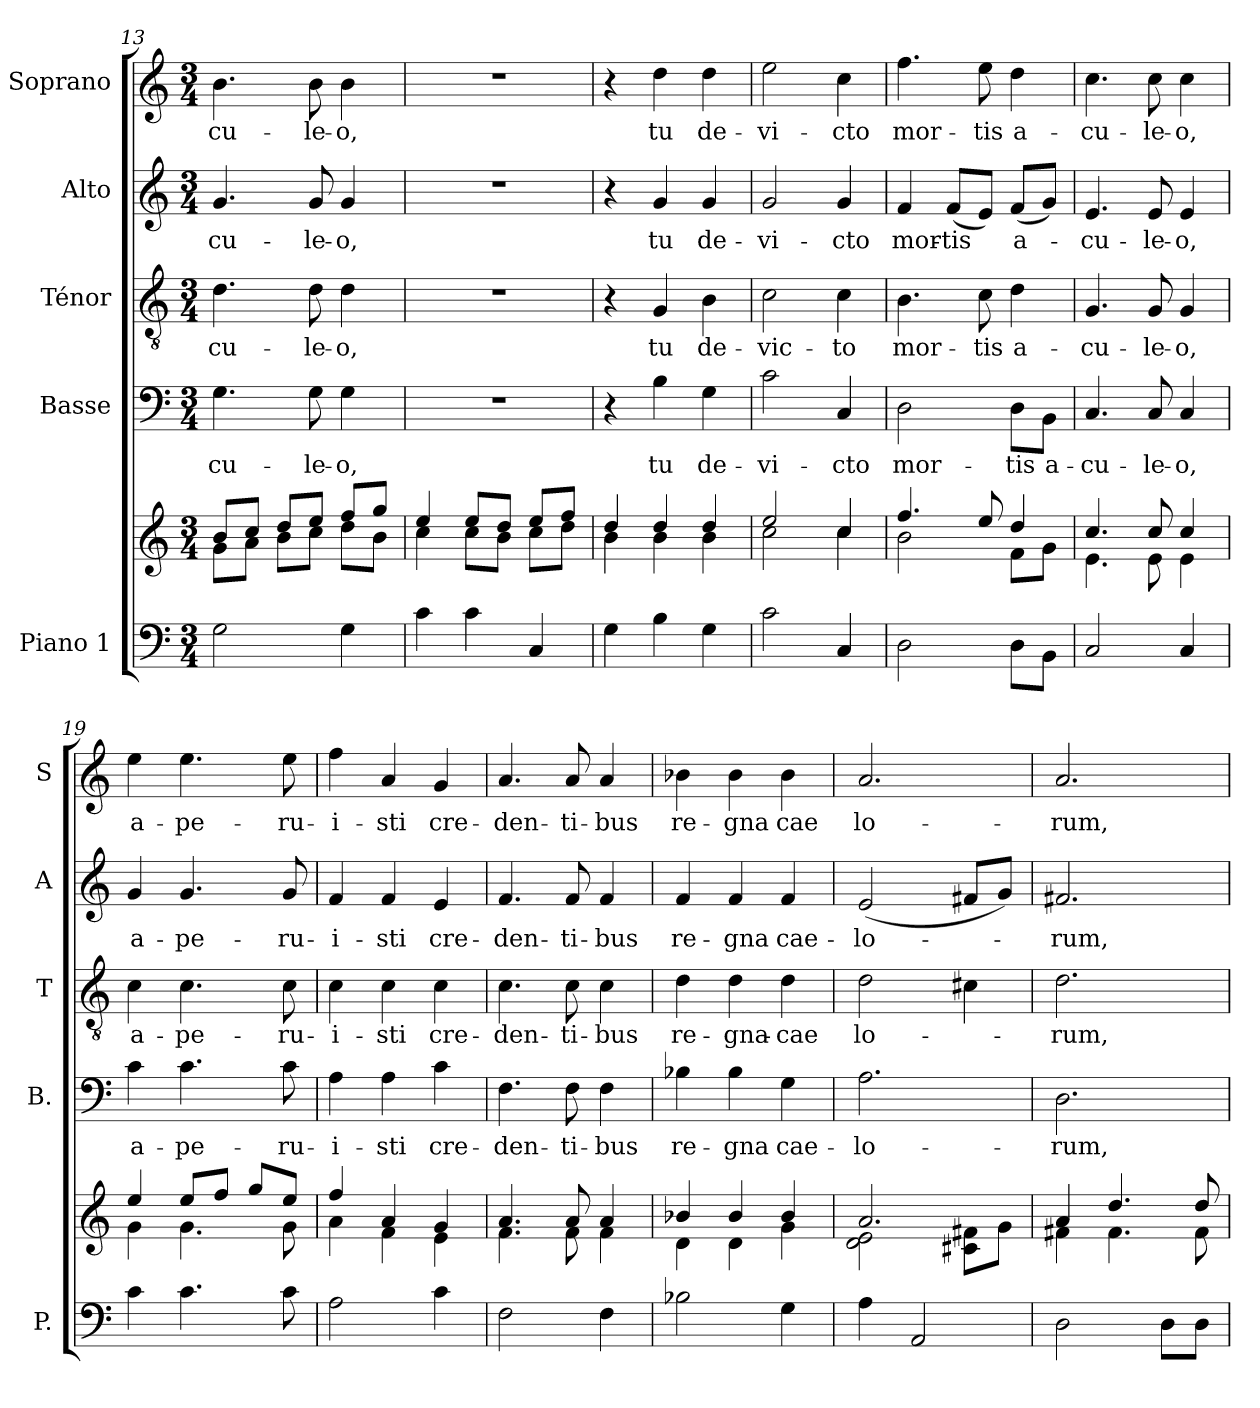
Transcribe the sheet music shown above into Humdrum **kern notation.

**kern	**kern	**kern	**text	**kern	**text	**kern	**text	**kern	**text
*part5	*part5	*part4	*part4	*part3	*part3	*part2	*part2	*part1	*part1
*staff6	*staff5	*staff4	*staff4	*staff3	*staff3	*staff2	*staff2	*staff1	*staff1
*I"Piano 1	*	*I"Basse	*	*I"Ténor	*	*I"Alto	*	*I"Soprano	*
*I'P.	*	*I'B.	*	*I'T	*	*I'A	*	*I'S	*
*clefF4	*clefG2	*clefF4	*	*clefGv2	*	*clefG2	*	*clefG2	*
*k[]	*k[]	*k[]	*	*k[]	*	*k[]	*	*k[]	*
*M3/4	*M3/4	*M3/4	*	*M3/4	*	*M3/4	*	*M3/4	*
=13	=13	=13	=13	=13	=13	=13	=13	=13	=13
*	*^	*	*	*	*	*	*	*	*
!	!	!	!	!LO:LY:b	!	!LO:LY:b	!	!LO:LY:b	!	!LO:LY:b
2G\	8b/L	8g\L	4.G\	cu-	4.d\	cu-	4.g/	cu-	4.b\	cu-
.	8cc/J	8a\J	.	.	.	.	.	.	.	.
.	8dd/L	8b\L	.	.	.	.	.	.	.	.
!	!	!	!	!LO:LY:b	!	!LO:LY:b	!	!LO:LY:b	!	!LO:LY:b
.	8ee/J	8cc\J	8G\	le-	8d\	le-	8g/	le-	8b\	le-
!	!	!	!	!LO:LY:b	!	!LO:LY:b	!	!LO:LY:b	!	!LO:LY:b
4G\	8ff/L	8dd\L	4G\	o,	4d\	o,	4g/	o,	4b\	o,
.	8gg/J	8b\J	.	.	.	.	.	.	.	.
=14	=14	=14	=14	=14	=14	=14	=14	=14	=14	=14
4c\	4ee/	4cc\	2.r	.	2.r	.	2.r	.	2.r	.
4c\	8ee/L	8cc\L	.	.	.	.	.	.	.	.
.	8dd/J	8b\J	.	.	.	.	.	.	.	.
4C/	8ee/L	8cc\L	.	.	.	.	.	.	.	.
.	8ff/J	8dd\J	.	.	.	.	.	.	.	.
=15	=15	=15	=15	=15	=15	=15	=15	=15	=15	=15
4G\	4dd/	4b\	4r	.	4r	.	4r	.	4r	.
!	!	!	!	!LO:LY:b	!	!LO:LY:b	!	!LO:LY:b	!	!LO:LY:b
4B\	4dd/	4b\	4B\	tu	4G/	tu	4g/	tu	4dd\	tu
!	!	!	!	!LO:LY:b	!	!LO:LY:b	!	!LO:LY:b	!	!LO:LY:b
4G\	4dd/	4b\	4G\	de-	4B\	de-	4g/	de-	4dd\	de-
=16	=16	=16	=16	=16	=16	=16	=16	=16	=16	=16
!	!	!	!	!LO:LY:b	!	!LO:LY:b	!	!LO:LY:b	!	!LO:LY:b
2c\	2ee/	2cc\	2c\	vi-	2c\	vic-	2g/	vi-	2ee\	vi-
!	!	!	!	!LO:LY:b	!	!LO:LY:b	!	!LO:LY:b	!	!LO:LY:b
4C/	4cc/	4cc\	4C/	cto	4c\	to	4g/	cto	4cc\	cto
=17	=17	=17	=17	=17	=17	=17	=17	=17	=17	=17
!	!	!	!	!LO:LY:b	!	!LO:LY:b	!	!LO:LY:b	!	!LO:LY:b
2D\	4.ff/	2b\	2D\	mor-	4.B\	mor-	4f/	mor-	4.ff\	mor-
!	!	!	!	!	!	!	!	!LO:LY:b	!	!
.	.	.	.	.	.	.	(<8f/L	tis	.	.
!	!	!	!	!	!	!LO:LY:b	!	!	!	!LO:LY:b
.	8ee/	.	.	.	8c\	tis	8e/J)	.	8ee\	tis
!	!	!	!	!LO:LY:b	!	!LO:LY:b	!	!LO:LY:b	!	!LO:LY:b
8D\L	4dd/	8f\L	8D\L	tis	4d\	a-	(<8f/L	a-	4dd\	a-
!	!	!	!	!LO:LY:b	!	!	!	!	!	!
8BB\J	.	8g\J	8BB\J	a-	.	.	8g/J)	.	.	.
=18	=18	=18	=18	=18	=18	=18	=18	=18	=18	=18
!	!	!	!	!LO:LY:b	!	!LO:LY:b	!	!LO:LY:b	!	!LO:LY:b
2C/	4.cc/	4.e\	4.C/	cu-	4.G/	cu-	4.e/	cu-	4.cc\	cu-
!	!	!	!	!LO:LY:b	!	!LO:LY:b	!	!LO:LY:b	!	!LO:LY:b
.	8cc/	8e\	8C/	le-	8G/	le-	8e/	le-	8cc\	le-
!	!	!	!	!LO:LY:b	!	!LO:LY:b	!	!LO:LY:b	!	!LO:LY:b
4C/	4cc/	4e\	4C/	o,	4G/	o,	4e/	o,	4cc\	o,
!!LO:PB:g=z
=19	=19	=19	=19	=19	=19	=19	=19	=19	=19	=19
!	!	!	!	!LO:LY:b	!	!LO:LY:b	!	!LO:LY:b	!	!LO:LY:b
4c\	4ee/	4g\	4c\	a-	4c\	a-	4g/	a-	4ee\	a-
!	!	!	!	!LO:LY:b	!	!LO:LY:b	!	!LO:LY:b	!	!LO:LY:b
4.c\	8ee/L	4.g\	4.c\	pe-	4.c\	pe-	4.g/	pe-	4.ee\	pe-
.	8ff/J	.	.	.	.	.	.	.	.	.
.	8gg/L	.	.	.	.	.	.	.	.	.
!	!	!	!	!LO:LY:b	!	!LO:LY:b	!	!LO:LY:b	!	!LO:LY:b
8c\	8ee/J	8g\	8c\	ru-	8c\	ru-	8g/	ru-	8ee\	ru-
=20	=20	=20	=20	=20	=20	=20	=20	=20	=20	=20
!	!	!	!	!LO:LY:b	!	!LO:LY:b	!	!LO:LY:b	!	!LO:LY:b
2A\	4ff/	4a\	4A\	i-	4c\	i-	4f/	i-	4ff\	i-
!	!	!	!	!LO:LY:b	!	!LO:LY:b	!	!LO:LY:b	!	!LO:LY:b
.	4a/	4f\	4A\	sti	4c\	sti	4f/	sti	4a/	sti
!	!	!	!	!LO:LY:b	!	!LO:LY:b	!	!LO:LY:b	!	!LO:LY:b
4c\	4g/	4e\	4c\	cre-	4c\	cre-	4e/	cre-	4g/	cre-
=21	=21	=21	=21	=21	=21	=21	=21	=21	=21	=21
!	!	!	!	!LO:LY:b	!	!LO:LY:b	!	!LO:LY:b	!	!LO:LY:b
2F\	4.a/	4.f\	4.F\	den-	4.c\	den-	4.f/	den-	4.a/	den-
!	!	!	!	!LO:LY:b	!	!LO:LY:b	!	!LO:LY:b	!	!LO:LY:b
.	8a/	8f\	8F\	ti-	8c\	ti-	8f/	ti-	8a/	ti-
!	!	!	!	!LO:LY:b	!	!LO:LY:b	!	!LO:LY:b	!	!LO:LY:b
4F\	4a/	4f\	4F\	bus	4c\	bus	4f/	bus	4a/	bus
=22	=22	=22	=22	=22	=22	=22	=22	=22	=22	=22
!	!	!	!	!LO:LY:b	!	!LO:LY:b	!	!LO:LY:b	!	!LO:LY:b
2B-X\	4b-X/	4d\	4B-X\	re-	4d\	re-	4f/	re-	4b-X\	re-
!	!	!	!	!LO:LY:b	!	!LO:LY:b	!	!LO:LY:b	!	!LO:LY:b
.	4b-/	4d\	4B-\	gna	4d\	gna-	4f/	gna	4b-\	gna
!	!	!	!	!LO:LY:b	!	!LO:LY:b	!	!LO:LY:b	!	!LO:LY:b
4G\	4b-/	4g\	4G\	cae-	4d\	cae	4f/	cae-	4b-\	cae
=23	=23	=23	=23	=23	=23	=23	=23	=23	=23	=23
!	!	!	!	!LO:LY:b	!	!LO:LY:b	!	!LO:LY:b	!	!LO:LY:b
4A\	2.a/	2d\ 2e\	2.A\	lo-	2d\	lo-	(<2e/	lo-	2.a/	lo-
2AA/	.	.	.	.	.	.	.	.	.	.
.	.	8c#X\ 8f#X\L	.	.	4c#X\	.	8f#X/L	.	.	.
.	.	8g\J	.	.	.	.	8g/J)	.	.	.
=24	=24	=24	=24	=24	=24	=24	=24	=24	=24	=24
!	!	!	!	!LO:LY:b	!	!LO:LY:b	!	!LO:LY:b	!	!LO:LY:b
2D\	4a/	4f#X\	2.D\	rum,	2.d\	rum,	2.f#X/	rum,	2.a/	rum,
.	4.dd/	4.f#\	.	.	.	.	.	.	.	.
8D\L	.	.	.	.	.	.	.	.	.	.
8D\J	8dd/	8f#\	.	.	.	.	.	.	.	.
*	*v	*v	*	*	*	*	*	*	*	*
=	=	=	=	=	=	=	=	=	=
*-	*-	*-	*-	*-	*-	*-	*-	*-	*-
